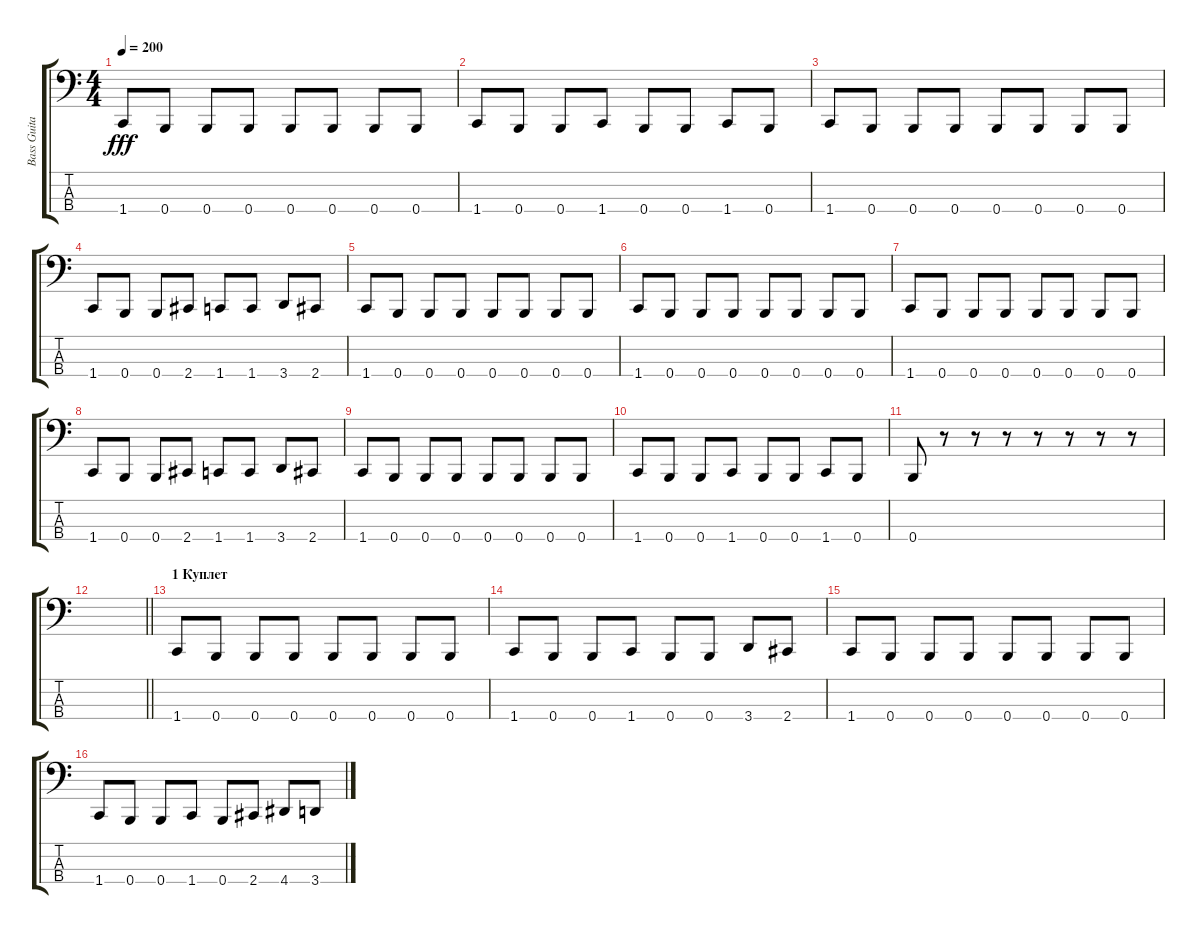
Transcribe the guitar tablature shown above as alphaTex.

\track ("Bass Guitar" "Bass Guita") {instrument electricbassfinger}
\staff {score tabs}
\tuning (E2 B1 E1 B0) {hide}
\ts (4 4)
\tempo 200
\clef f4
\ks c
1.4.8{dy fff} 0.4.8 0.4.8 0.4.8 0.4.8 0.4.8 0.4.8 0.4.8 |
1.4.8 0.4.8 0.4.8 1.4.8 0.4.8 0.4.8 1.4.8 0.4.8 |
1.4.8 0.4.8 0.4.8 0.4.8 0.4.8 0.4.8 0.4.8 0.4.8 |
1.4.8 0.4.8 0.4.8 2.4.8 1.4.8 1.4.8 3.4.8 2.4.8 |
1.4.8 0.4.8 0.4.8 0.4.8 0.4.8 0.4.8 0.4.8 0.4.8 |
1.4.8 0.4.8 0.4.8 0.4.8 0.4.8 0.4.8 0.4.8 0.4.8 |
1.4.8 0.4.8 0.4.8 0.4.8 0.4.8 0.4.8 0.4.8 0.4.8 |
1.4.8 0.4.8 0.4.8 2.4.8 1.4.8 1.4.8 3.4.8 2.4.8 |
1.4.8 0.4.8 0.4.8 0.4.8 0.4.8 0.4.8 0.4.8 0.4.8 |
1.4.8 0.4.8 0.4.8 1.4.8 0.4.8 0.4.8 1.4.8 0.4.8 |
0.4.8 r.8 r.8 r.8 r.8 r.8 r.8 r.8 |
\barLineRight lightlight
|
\section ("" "1 Куплет")
1.4.8 0.4.8 0.4.8 0.4.8 0.4.8 0.4.8 0.4.8 0.4.8 |
1.4.8 0.4.8 0.4.8 1.4.8 0.4.8 0.4.8 3.4.8 2.4.8 |
1.4.8 0.4.8 0.4.8 0.4.8 0.4.8 0.4.8 0.4.8 0.4.8 |
1.4.8 0.4.8 0.4.8 1.4.8 0.4.8 2.4.8 4.4.8 3.4.8
